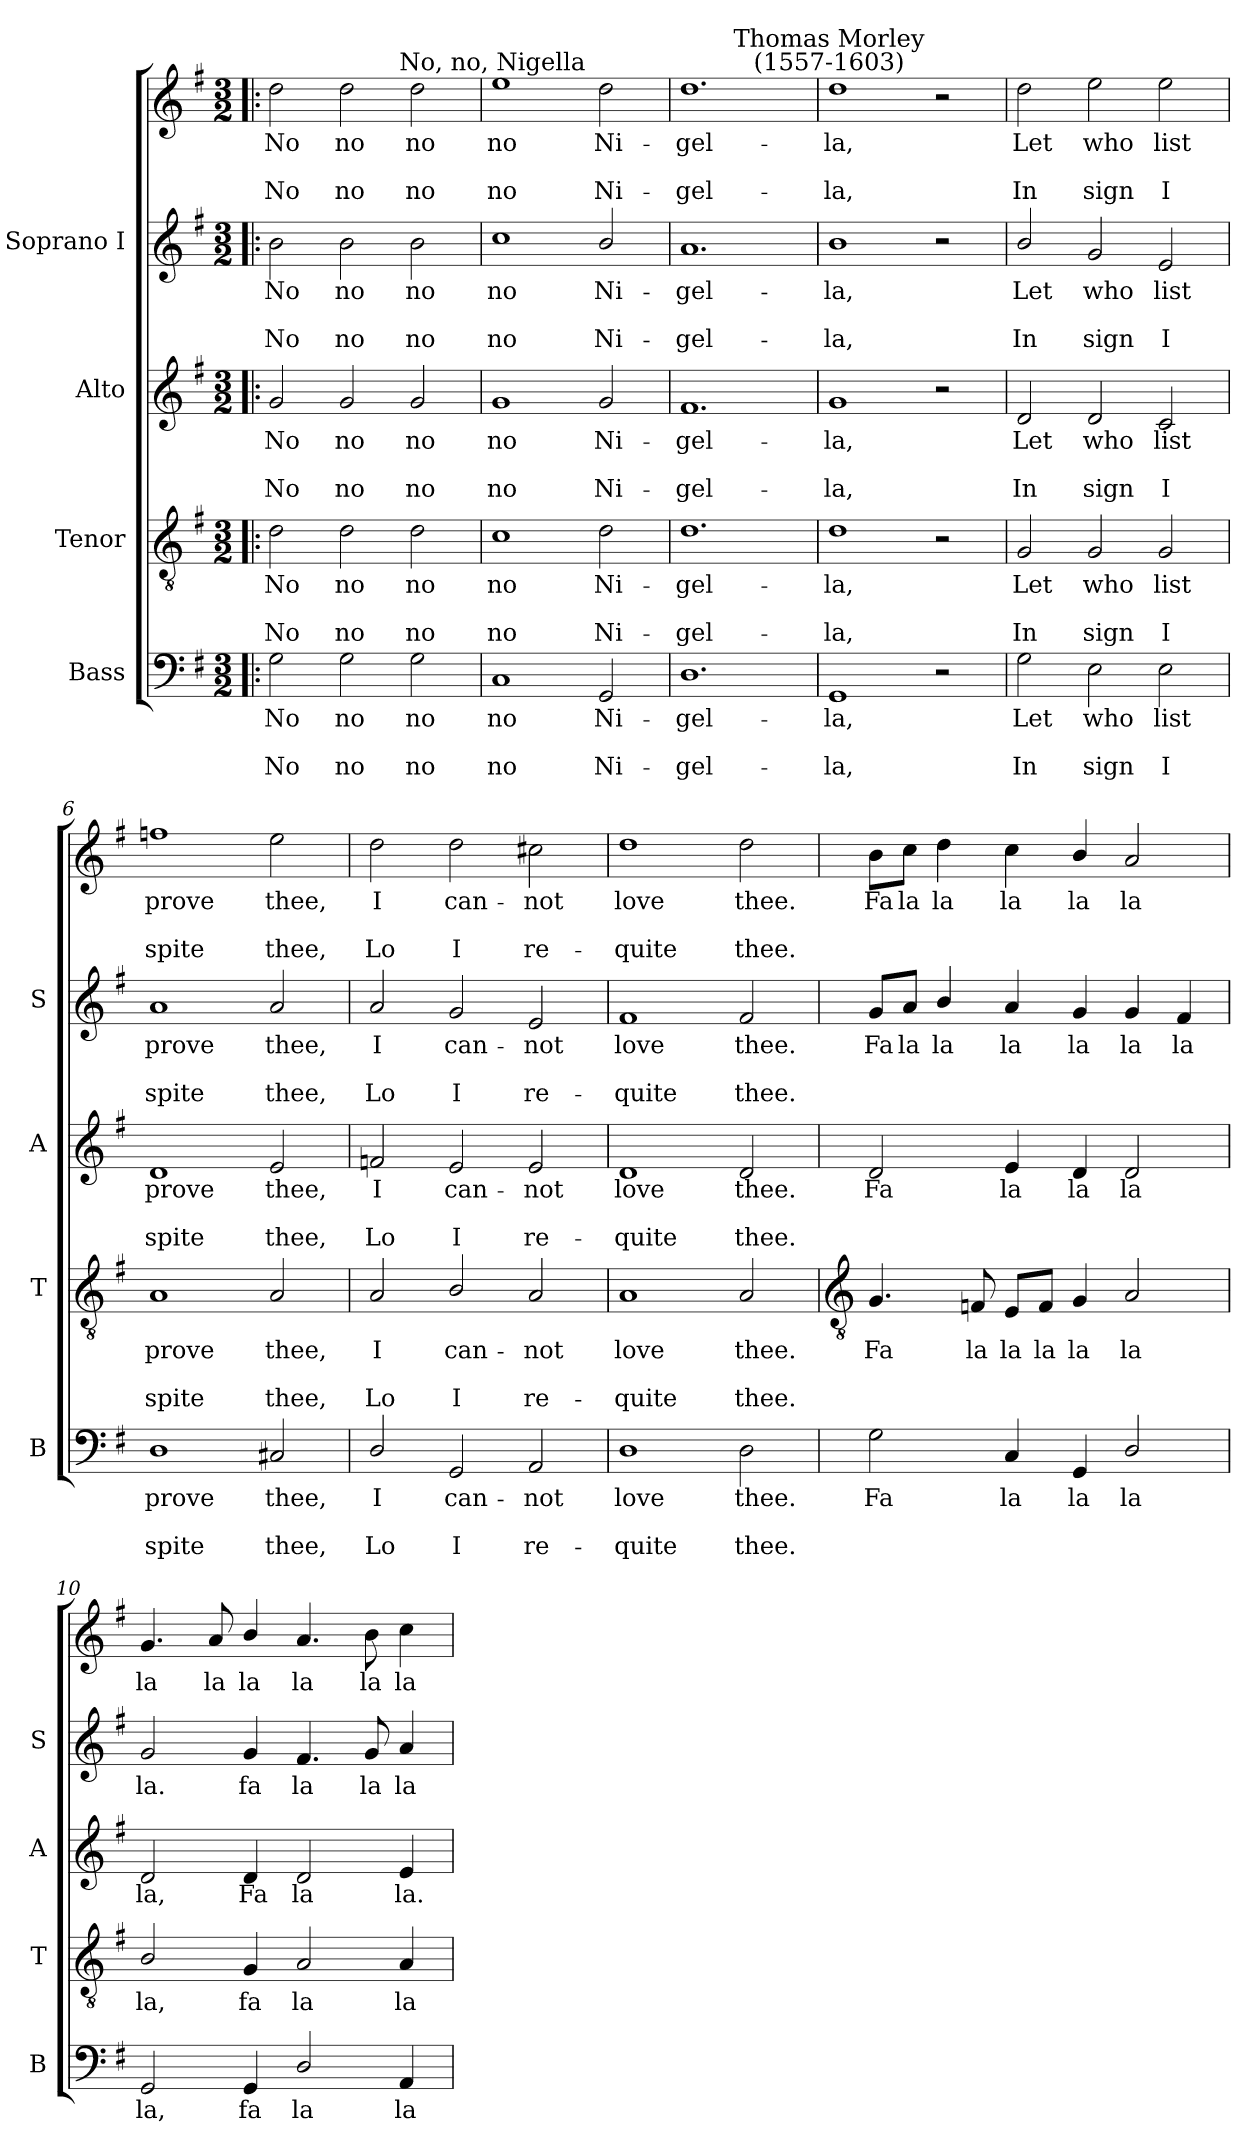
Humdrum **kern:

**kern	**text	**text	**text	**kern	**text	**text	**text	**kern	**text	**text	**text	**kern	**text	**text	**text	**kern	**text	**text	**text
*part4	*part4	*part4	*part4	*part3	*part3	*part3	*part3	*part2	*part2	*part2	*part2	*part1	*part1	*part1	*part1	*part1	*part1	*part1	*part1
*staff5	*staff5	*staff5	*staff5	*staff4	*staff4	*staff4	*staff4	*staff3	*staff3	*staff3	*staff3	*staff2	*staff2	*staff2	*staff2	*staff1	*staff1	*staff1	*staff1
*I"Bass	*	*	*	*I"Tenor	*	*	*	*I"Alto	*	*	*	*I"Soprano I	*	*	*	*	*	*	*
*I'B	*	*	*	*I'T	*	*	*	*I'A	*	*	*	*I'S	*	*	*	*	*	*	*
*clefF4	*	*	*	*clefGv2	*	*	*	*clefG2	*	*	*	*clefG2	*	*	*	*clefG2	*	*	*
*k[f#]	*	*	*	*k[f#]	*	*	*	*k[f#]	*	*	*	*k[f#]	*	*	*	*k[f#]	*	*	*
*G:	*	*	*	*G:	*	*	*	*G:	*	*	*	*G:	*	*	*	*G:	*	*	*
*M3/2	*	*	*	*M3/2	*	*	*	*M3/2	*	*	*	*M3/2	*	*	*	*M3/2	*	*	*
=1!|:	=1!|:	=1!|:	=1!|:	=1!|:	=1!|:	=1!|:	=1!|:	=1!|:	=1!|:	=1!|:	=1!|:	=1!|:	=1!|:	=1!|:	=1!|:	=1!|:	=1!|:	=1!|:	=1!|:
!	!LO:LY:b	!	!LO:LY:b	!	!LO:LY:b	!	!LO:LY:b	!	!LO:LY:b	!	!LO:LY:b	!	!LO:LY:b	!	!LO:LY:b	!	!LO:LY:b	!	!LO:LY:b
2G	No	.	No	2d	No	.	No	2g	No	.	No	2b	No	.	No	2dd	No	.	No
!	!LO:LY:b	!	!LO:LY:b	!	!LO:LY:b	!	!LO:LY:b	!	!LO:LY:b	!	!LO:LY:b	!	!LO:LY:b	!	!LO:LY:b	!	!LO:LY:b	!	!LO:LY:b
2G	no	.	no	2d	no	.	no	2g	no	.	no	2b	no	.	no	2dd	no	.	no
!	!LO:LY:b	!	!LO:LY:b	!	!LO:LY:b	!	!LO:LY:b	!	!LO:LY:b	!	!LO:LY:b	!	!LO:LY:b	!	!LO:LY:b	!	!LO:LY:b	!	!LO:LY:b
2G	no	.	no	2d	no	.	no	2g	no	.	no	2b	no	.	no	2dd	no	.	no
=2	=2	=2	=2	=2	=2	=2	=2	=2	=2	=2	=2	=2	=2	=2	=2	=2	=2	=2	=2
!	!	!	!	!	!	!	!	!	!	!	!	!	!	!	!	!LO:TX:a:cj:t=No, no, Nigella	!	!	!
!	!LO:LY:b	!	!LO:LY:b	!	!LO:LY:b	!	!LO:LY:b	!	!LO:LY:b	!	!LO:LY:b	!	!LO:LY:b	!	!LO:LY:b	!	!LO:LY:b	!	!LO:LY:b
1C	no	.	no	1c	no	.	no	1g	no	.	no	1cc	-no	.	no	1ee	no	.	no
!	!LO:LY:b	!	!LO:LY:b	!	!LO:LY:b	!	!LO:LY:b	!	!LO:LY:b	!	!LO:LY:b	!	!LO:LY:b	!	!LO:LY:b	!	!LO:LY:b	!	!LO:LY:b
2GG	Ni-	.	-Ni-	2d	Ni-	.	-Ni-	2g	Ni-	.	-Ni-	2b/	Ni-	.	-Ni-	2dd	Ni-	.	-Ni-
=3	=3	=3	=3	=3	=3	=3	=3	=3	=3	=3	=3	=3	=3	=3	=3	=3	=3	=3	=3
!	!LO:LY:b	!	!LO:LY:b	!	!LO:LY:b	!	!LO:LY:b	!	!LO:LY:b	!	!LO:LY:b	!	!LO:LY:b	!	!LO:LY:b	!	!LO:LY:b	!	!LO:LY:b
1.D	-gel-	.	-gel-	1.d	-gel-	.	-gel-	1.f#	-gel-	.	-gel-	1.a	-gel-	.	-gel-	1.dd	-gel-	.	-gel-
=4	=4	=4	=4	=4	=4	=4	=4	=4	=4	=4	=4	=4	=4	=4	=4	=4	=4	=4	=4
!	!	!	!	!	!	!	!	!	!	!	!	!	!	!	!	!LO:TX:a:cj:t=Thomas Morley\n(1557-1603)	!	!	!
!	!LO:LY:b	!	!LO:LY:b	!	!LO:LY:b	!	!LO:LY:b	!	!LO:LY:b	!	!LO:LY:b	!	!LO:LY:b	!	!LO:LY:b	!	!LO:LY:b	!	!LO:LY:b
1GG	-la,	.	la,	1d	-la,	.	la,	1g	-la,	.	la,	1b	la,	.	la,	1dd	-la,	.	la,
2r	.	.	.	2r	.	.	.	2r	.	.	.	2r	.	.	.	2r	.	.	.
=5	=5	=5	=5	=5	=5	=5	=5	=5	=5	=5	=5	=5	=5	=5	=5	=5	=5	=5	=5
!	!LO:LY:b	!	!LO:LY:b	!	!LO:LY:b	!	!LO:LY:b	!	!LO:LY:b	!	!LO:LY:b	!	!LO:LY:b	!	!LO:LY:b	!	!LO:LY:b	!	!LO:LY:b
2G	Let	.	In	2G	Let	.	In	2d	Let	.	In	2b/	Let	.	In	2dd	Let	.	In
!	!LO:LY:b	!	!LO:LY:b	!	!LO:LY:b	!	!LO:LY:b	!	!LO:LY:b	!	!LO:LY:b	!	!LO:LY:b	!	!LO:LY:b	!	!LO:LY:b	!	!LO:LY:b
2E	who	.	sign	2G	who	.	sign	2d	who	.	sign	2g	who	.	sign	2ee	who	.	sign
!	!LO:LY:b	!	!LO:LY:b	!	!LO:LY:b	!	!LO:LY:b	!	!LO:LY:b	!	!LO:LY:b	!	!LO:LY:b	!	!LO:LY:b	!	!LO:LY:b	!	!LO:LY:b
2E	list	.	I	2G	list	.	I	2c	list	.	I	2e	list	.	I	2ee	list	.	I
=6	=6	=6	=6	=6	=6	=6	=6	=6	=6	=6	=6	=6	=6	=6	=6	=6	=6	=6	=6
!	!LO:LY:b	!	!LO:LY:b	!	!LO:LY:b	!	!LO:LY:b	!	!LO:LY:b	!	!LO:LY:b	!	!LO:LY:b	!	!LO:LY:b	!	!LO:LY:b	!	!LO:LY:b
1D	prove	.	spite	1A	prove	.	spite	1d	prove	.	spite	1a	prove	.	spite	1ffn	prove	.	spite
!	!LO:LY:b	!	!LO:LY:b	!	!LO:LY:b	!	!LO:LY:b	!	!LO:LY:b	!	!LO:LY:b	!	!LO:LY:b	!	!LO:LY:b	!	!LO:LY:b	!	!LO:LY:b
2C#X	thee,	.	thee,	2A	thee,	.	thee,	2e	thee,	.	thee,	2a	thee,	.	thee,	2ee	thee,	.	thee,
=7	=7	=7	=7	=7	=7	=7	=7	=7	=7	=7	=7	=7	=7	=7	=7	=7	=7	=7	=7
!	!LO:LY:b	!	!LO:LY:b	!	!LO:LY:b	!	!LO:LY:b	!	!LO:LY:b	!	!LO:LY:b	!	!LO:LY:b	!	!LO:LY:b	!	!LO:LY:b	!	!LO:LY:b
2D/	I	.	Lo	2A	I	.	Lo	2fn	I	.	Lo	2a	-I	.	Lo	2dd	I	.	Lo
!	!LO:LY:b	!	!LO:LY:b	!	!LO:LY:b	!	!LO:LY:b	!	!LO:LY:b	!	!LO:LY:b	!	!LO:LY:b	!	!LO:LY:b	!	!LO:LY:b	!	!LO:LY:b
2GG	can-	.	-I	2B/	can-	.	-I	2e	can-	.	-I	2g	can-	.	-I	2dd	can-	.	-I
!	!LO:LY:b	!	!LO:LY:b	!	!LO:LY:b	!	!LO:LY:b	!	!LO:LY:b	!	!LO:LY:b	!	!LO:LY:b	!	!LO:LY:b	!	!LO:LY:b	!	!LO:LY:b
2AA	not	.	re-	2A	not	.	re-	2e	not	.	re-	2e	not	.	re-	2cc#X	not	.	re-
=8	=8	=8	=8	=8	=8	=8	=8	=8	=8	=8	=8	=8	=8	=8	=8	=8	=8	=8	=8
!	!LO:LY:b	!	!LO:LY:b	!	!LO:LY:b	!	!LO:LY:b	!	!LO:LY:b	!	!LO:LY:b	!	!LO:LY:b	!	!LO:LY:b	!	!LO:LY:b	!	!LO:LY:b
1D	-love	.	quite	1A	-love	.	quite	1d	-love	.	quite	1f#	love	.	quite	1dd	-love	.	quite
!	!LO:LY:b	!	!LO:LY:b	!	!LO:LY:b	!	!LO:LY:b	!	!LO:LY:b	!	!LO:LY:b	!	!LO:LY:b	!	!LO:LY:b	!	!LO:LY:b	!	!LO:LY:b
2D	thee.	.	thee.	2A	thee.	.	thee.	2d	thee.	.	thee.	2f#	thee.	.	thee.	2dd	thee.	.	thee.
!!LO:LB:g=z
=9	=9	=9	=9	=9	=9	=9	=9	=9	=9	=9	=9	=9	=9	=9	=9	=9	=9	=9	=9
*	*	*	*	*clefGv2	*	*	*	*	*	*	*	*	*	*	*	*	*	*	*
!	!LO:LY:b	!	!	!	!LO:LY:b	!	!	!	!LO:LY:b	!	!	!	!LO:LY:b	!	!	!	!LO:LY:b	!	!
2G	Fa	.	.	4.G	Fa	.	.	2d	Fa	.	.	8g/L	Fa	.	.	8b\L	Fa	.	.
!	!	!	!	!	!	!	!	!	!	!	!	!	!LO:LY:b	!	!	!	!LO:LY:b	!	!
.	.	.	.	.	.	.	.	.	.	.	.	8a/J	la	.	.	8cc\J	la	.	.
!	!	!	!	!	!	!	!	!	!	!	!	!	!LO:LY:b	!	!	!	!LO:LY:b	!	!
.	.	.	.	.	.	.	.	.	.	.	.	4b/	la	.	.	4dd	la	.	.
!	!	!	!	!	!LO:LY:b	!	!	!	!	!	!	!	!	!	!	!	!	!	!
.	.	.	.	8Fn	la	.	.	.	.	.	.	.	.	.	.	.	.	.	.
!	!LO:LY:b	!	!	!	!LO:LY:b	!	!	!	!LO:LY:b	!	!	!	!LO:LY:b	!	!	!	!LO:LY:b	!	!
4C	la	.	.	8E/L	la	.	.	4e	la	.	.	4a	la	.	.	4cc	la	.	.
!	!	!	!	!	!LO:LY:b	!	!	!	!	!	!	!	!	!	!	!	!	!	!
.	.	.	.	8F/J	la	.	.	.	.	.	.	.	.	.	.	.	.	.	.
!	!LO:LY:b	!	!	!	!LO:LY:b	!	!	!	!LO:LY:b	!	!	!	!LO:LY:b	!	!	!	!LO:LY:b	!	!
4GG	la	.	.	4G	la	.	.	4d	la	.	.	4g	la	.	.	4b/	la	.	.
!	!LO:LY:b	!	!	!	!LO:LY:b	!	!	!	!LO:LY:b	!	!	!	!LO:LY:b	!	!	!	!LO:LY:b	!	!
2D/	la	.	.	2A	la	.	.	2d	la	.	.	4g	la	.	.	2a	la	.	.
!	!	!	!	!	!	!	!	!	!	!	!	!	!LO:LY:b	!	!	!	!	!	!
.	.	.	.	.	.	.	.	.	.	.	.	4f#	la	.	.	.	.	.	.
=10	=10	=10	=10	=10	=10	=10	=10	=10	=10	=10	=10	=10	=10	=10	=10	=10	=10	=10	=10
!	!LO:LY:b	!	!	!	!LO:LY:b	!	!	!	!LO:LY:b	!	!	!	!LO:LY:b	!	!	!	!LO:LY:b	!	!
2GG	la,	.	.	2B/	la,	.	.	2d	la,	.	.	2g	la.	.	.	4.g	la	.	.
!	!	!	!	!	!	!	!	!	!	!	!	!	!	!	!	!	!LO:LY:b	!	!
.	.	.	.	.	.	.	.	.	.	.	.	.	.	.	.	8a	la	.	.
!	!LO:LY:b	!	!	!	!LO:LY:b	!	!	!	!LO:LY:b	!	!	!	!LO:LY:b	!	!	!	!LO:LY:b	!	!
4GG	fa	.	.	4G	fa	.	.	4d	Fa	.	.	4g	fa	.	.	4b/	la	.	.
!	!LO:LY:b	!	!	!	!LO:LY:b	!	!	!	!LO:LY:b	!	!	!	!LO:LY:b	!	!	!	!LO:LY:b	!	!
2D/	la	.	.	2A	la	.	.	2d	la	.	.	4.f#	la	.	.	4.a	la	.	.
!	!	!	!	!	!	!	!	!	!	!	!	!	!LO:LY:b	!	!	!	!LO:LY:b	!	!
.	.	.	.	.	.	.	.	.	.	.	.	8g	la	.	.	8b	la	.	.
!	!LO:LY:b	!	!	!	!LO:LY:b	!	!	!	!LO:LY:b	!	!	!	!LO:LY:b	!	!	!	!LO:LY:b	!	!
4AA	la	.	.	4A	la	.	.	4e	la.	.	.	4a	la	.	.	4cc	la	.	.
=	=	=	=	=	=	=	=	=	=	=	=	=	=	=	=	=	=	=	=
*-	*-	*-	*-	*-	*-	*-	*-	*-	*-	*-	*-	*-	*-	*-	*-	*-	*-	*-	*-
